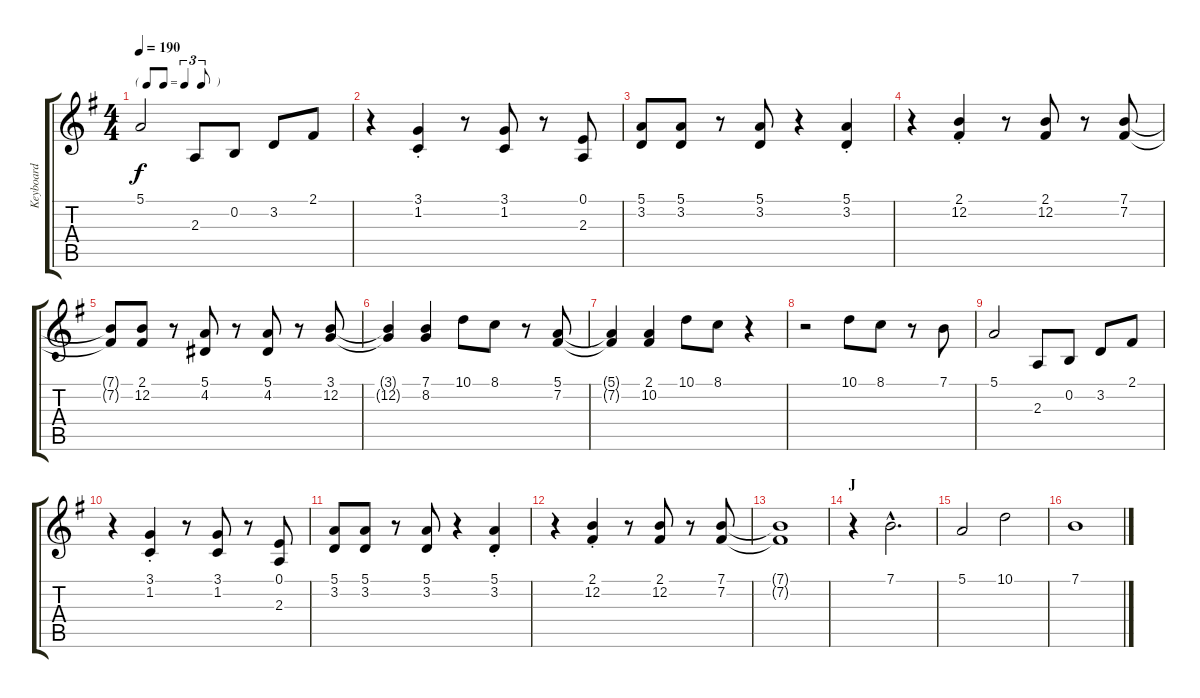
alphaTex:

\track ("Keyboard" "Keyboard") {instrument rockorgan}
\staff {score tabs}
\tuning (E4 B3 G3 D3 A2 E2) {hide}
\ts (4 4)
\tf triplet8th
\tempo 190
\clef g2
\ks g
5.1.2{dy f} 2.3.8 0.2.8 3.2.8 2.1.8 |
r.4 (3.1{st} 1.2{st}).4 r.8 (3.1 1.2).8 r.8 (0.1 2.3).8 |
(5.1 3.2).8 (5.1 3.2).8 r.8 (5.1 3.2).8 r.4 (5.1{st} 3.2{st}).4 |
r.4 (2.1{st} 12.2{st}).4 r.8 (2.1 12.2).8 r.8 (7.1 7.2).8 |
(7.1{t} 7.2{t}).8 (2.1 12.2).8 r.8 (5.1 4.2).8 r.8 (5.1 4.2).8 r.8 (3.1 12.2).8 |
(3.1{t} 12.2{t}).4 (7.1 8.2).4 10.1.8 8.1.8 r.8 (5.1 7.2).8 |
(5.1{t} 7.2{t}).4 (2.1 10.2).4 10.1.8 8.1.8 r.4 |
r.2 10.1.8 8.1.8 r.8 7.1.8 |
5.1.2 2.3.8 0.2.8 3.2.8 2.1.8 |
r.4 (3.1{st} 1.2{st}).4 r.8 (3.1 1.2).8 r.8 (0.1 2.3).8 |
(5.1 3.2).8 (5.1 3.2).8 r.8 (5.1 3.2).8 r.4 (5.1{st} 3.2{st}).4 |
r.4 (2.1{st} 12.2{st}).4 r.8 (2.1 12.2).8 r.8 (7.1 7.2).8 |
(7.1{t} 7.2{t}).1 |
\section ("" "J")
r.4{instrument lead2sawtooth} 7.1{hac}.2{d} |
5.1.2 10.1.2 |
7.1.1
